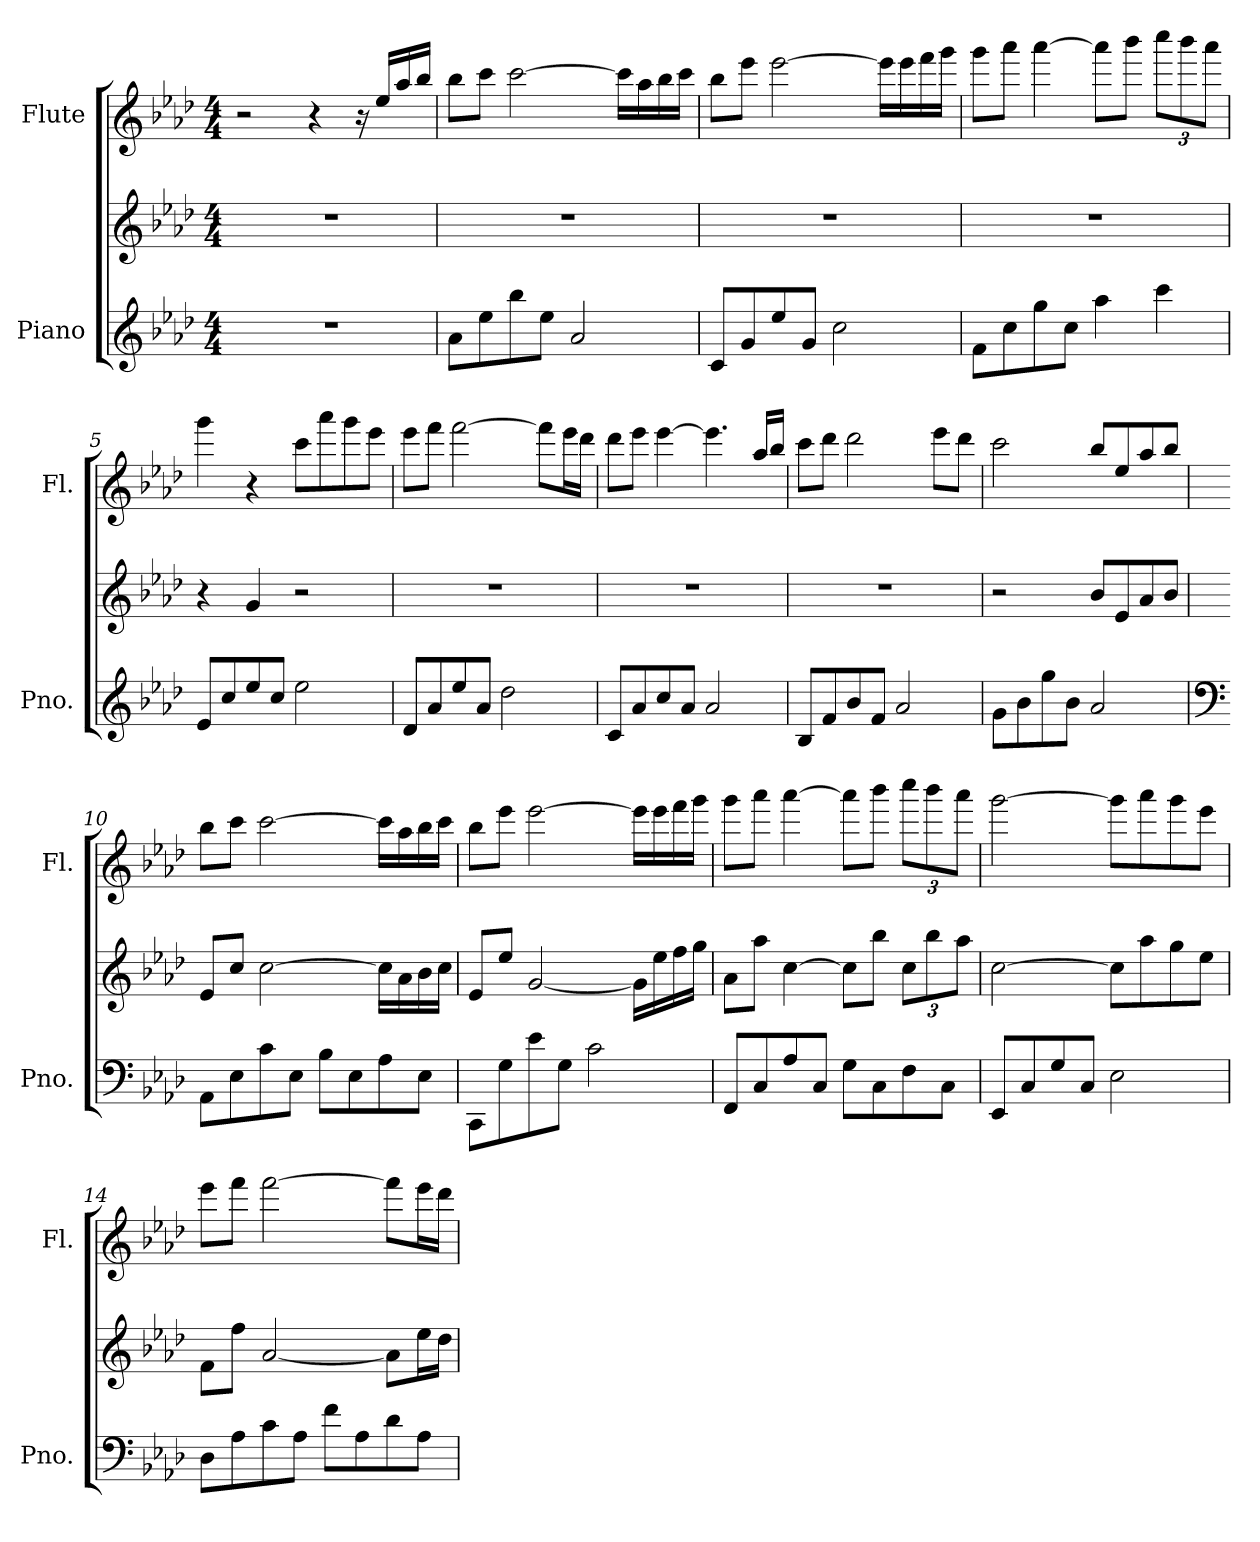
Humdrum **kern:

**kern	**kern	**kern
*part2	*part2	*part1
*staff3	*staff2	*staff1
*I"Piano	*	*I"Flute
*I'Pno.	*	*I'Fl.
*clefG2	*clefG2	*clefG2
*k[b-e-a-d-]	*k[b-e-a-d-]	*k[b-e-a-d-]
*M4/4	*M4/4	*M4/4
=1	=1	=1
1r	1r	2r
.	.	4r
.	.	16r
*	*	*MM62
.	.	16ee-/LL
.	.	16aa-/
.	.	16bb-/JJ
=2	=2	=2
8a-\L	1r	8bb-\L
8ee-\	.	8ccc\J
8bb-\	.	[2ccc\
8ee-\J	.	.
2a-/	.	.
.	.	16ccc\LL]
.	.	16aa-\
.	.	16bb-\
.	.	16ccc\JJ
=3	=3	=3
8c/L	1r	8bb-\L
8g/	.	8eee-\J
8ee-/	.	[2eee-\
8g/J	.	.
2cc\	.	.
.	.	16eee-\LL]
.	.	16eee-\
.	.	16fff\
.	.	16ggg\JJ
=4	=4	=4
8f\L	1r	8ggg\L
8cc\	.	8aaa-\J
8gg\	.	[4aaa-\
8cc\J	.	.
4aa-\	.	8aaa-\L]
.	.	8bbb-\J
*	*	*Xbrackettup
4ccc\	.	12cccc\L
.	.	12bbb-\
.	.	12aaa-\J
!!LO:LB:g=z
=5	=5	=5
8e-/L	4r	4ggg\
8cc/	.	.
8ee-/	4g/	4r
8cc/J	.	.
2ee-\	2r	8ccc\L
.	.	8aaa-\
.	.	8ggg\
.	.	8eee-\J
=6	=6	=6
8d-/L	1r	8eee-\L
8a-/	.	8fff\J
8ee-/	.	[2fff\
8a-/J	.	.
2dd-\	.	.
.	.	8fff\L]
.	.	16eee-\L
.	.	16ddd-\JJ
=7	=7	=7
8c/L	1r	8ddd-\L
8a-/	.	8eee-\J
8cc/	.	[4eee-\
8a-/J	.	.
2a-/	.	4.eee-\]
.	.	16aa-/LL
.	.	16bb-/JJ
=8	=8	=8
8B-/L	1r	8ccc\L
8f/	.	8ddd-\J
8b-/	.	2ddd-\
8f/J	.	.
2a-/	.	.
.	.	8eee-\L
.	.	8ddd-\J
=9	=9	=9
8g\L	2r	2ccc\
8b-\	.	.
8gg\	.	.
8b-\J	.	.
2a-/	8b-/L	8bb-/L
.	8e-/	8ee-/
.	8a-/	8aa-/
.	8b-/J	8bb-/J
!!LO:LB:g=z
=10	=10	=10
*clefF4	*	*
8AA-\L	8e-/L	8bb-\L
8E-\	8cc/J	8ccc\J
8c\	[2cc\	[2ccc\
8E-\J	.	.
8B-\L	.	.
8E-\	.	.
8A-\	16cc\LL]	16ccc\LL]
.	16a-\	16aa-\
8E-\J	16b-\	16bb-\
.	16cc\JJ	16ccc\JJ
=11	=11	=11
8CC\L	8e-/L	8bb-\L
8G\	8ee-/J	8eee-\J
8e-\	[2g/	[2eee-\
8G\J	.	.
2c\	.	.
.	16g\LL]	16eee-\LL]
.	16ee-\	16eee-\
.	16ff\	16fff\
.	16gg\JJ	16ggg\JJ
=12	=12	=12
8FF/L	8a-\L	8ggg\L
8C/	8aa-\J	8aaa-\J
8A-/	[4cc\	[4aaa-\
8C/J	.	.
8G\L	8cc\L]	8aaa-\L]
8C\	8bb-\J	8bbb-\J
*	*Xbrackettup	*
8F\	12cc\L	12cccc\L
.	12bb-\	12bbb-\
8C\J	.	.
.	12aa-\J	12aaa-\J
=13	=13	=13
8EE-/L	[2cc\	[2ggg\
8C/	.	.
8G/	.	.
8C/J	.	.
2E-\	8cc\L]	8ggg\L]
.	8aa-\	8aaa-\
.	8gg\	8ggg\
.	8ee-\J	8eee-\J
!!LO:PB:g=z
=14	=14	=14
8D-\L	8f\L	8eee-\L
8A-\	8ff\J	8fff\J
8c\	[2a-/	[2fff\
8A-\J	.	.
8f\L	.	.
8A-\	.	.
8d-\	8a-\L]	8fff\L]
8A-\J	16ee-\L	16eee-\L
.	16dd-\JJ	16ddd-\JJ
=	=	=
*-	*-	*-
